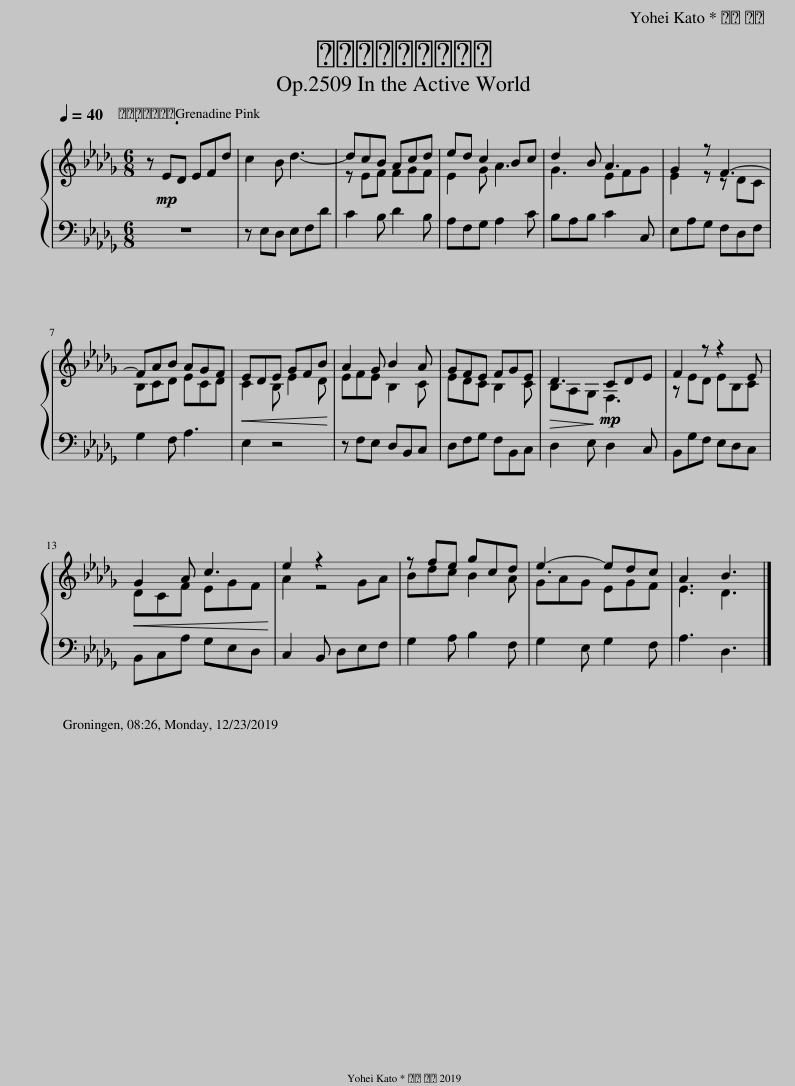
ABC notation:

X:1
%%score { ( 1 3 ) | 2 }
L:1/8
Q:1/4=40
M:6/8
I:linebreak $
K:Db
V:1 treble
V:3 treble
V:2 bass
V:1
 z!mp! ED EFd | c2 B d3- | dcB Acd | ed c2 Bc | d2 B A3 | %5
 G2 z F3- |$ FAB AGF |!<(! EDE GFB!<)! | A2 G B2 A | GFE FGE | %10
!>(! D3!mp! CDE!>)! | F2 z z2 E |$!<(! DCF EGF!<)! | A2 z2 GA | Bdc B2 A | %15
 GAG EGF | E3 D3 |] %17
V:2
 z6 | z E,D, E,F,D | C2 B, D2 B, | A,F,G, A,2 C | B,A,B, C2 C, | %5
 E,A,G, F,D,F, |$ G,2 F, A,3 | E,2 z4 | z F,E, D,B,,C, | D,F,G, F,B,,C, | %10
 D,2 E, D,2 C, | B,,G,F, E,D,C, |$ B,,C,A, G,E,D, | C,2 B,, D,E,F, | G,2 A, B,2 F, | %15
 G,2 E, G,2 F, | A,3 D,3 |] %17
V:3
 x6 | x6 | z EF FGF | E2 G A3 | G3 EFG | %5
 E2 z z DC |$ B,CD ECD | C2 B, E2 D | EFE B,2 C | EDC B,2 C | %10
 B,A,G, F,3 | z ED EB,C |$ G2 A c3 | e2 z4 | z fe gcd | %15
 e3- edc | A3 B3 |] %17
